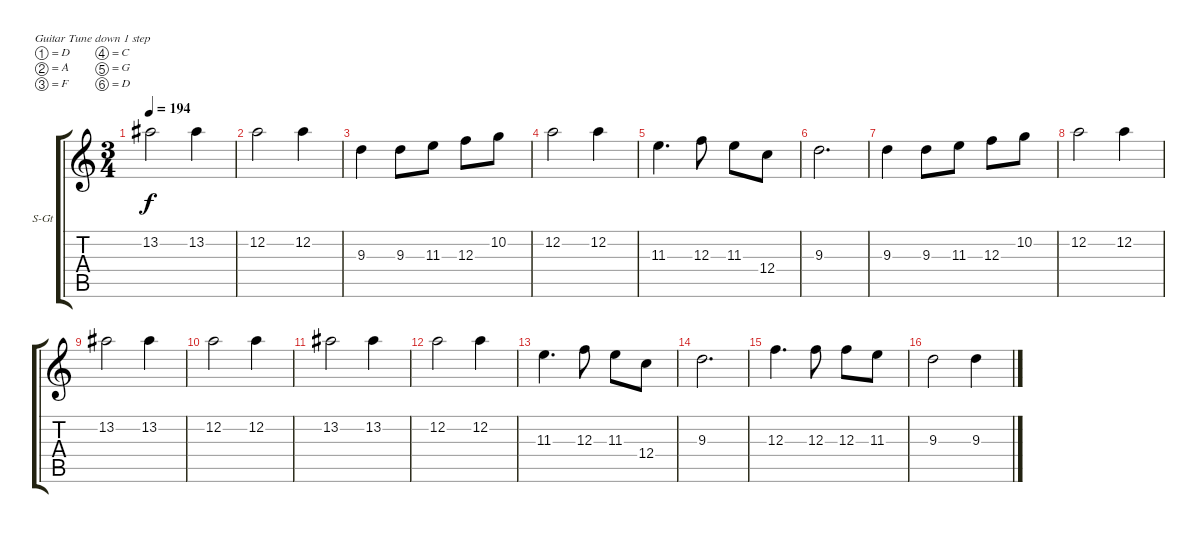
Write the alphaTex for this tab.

\defaultSystemsLayout 4
\bracketExtendMode groupsimilarinstruments
\firstSystemTrackNameOrientation horizontal
\otherSystemsTrackNameOrientation horizontal
\track ("Guitar 1" "S-Gt") {instrument acousticguitarsteel}
\staff {score tabs}
\tuning (D4 A3 F3 C3 G2 D2)
\ts (3 4)
\tempo 194
\clef g2
\ks c
13.2.2{dy f} 13.2.4 |
12.2.2 12.2.4 |
9.3.4 9.3.8 11.3.8 12.3.8 10.2.8 |
12.2.2 12.2.4 |
11.3.4{d} 12.3.8 11.3.8 12.4.8 |
9.3.2{d} |
9.3.4 9.3.8 11.3.8 12.3.8 10.2.8 |
12.2.2 12.2.4 |
13.2.2 13.2.4 |
12.2.2 12.2.4 |
13.2.2 13.2.4 |
12.2.2 12.2.4 |
11.3.4{d} 12.3.8 11.3.8 12.4.8 |
9.3.2{d} |
12.3.4{d} 12.3.8 12.3.8 11.3.8 |
9.3.2 9.3.4
